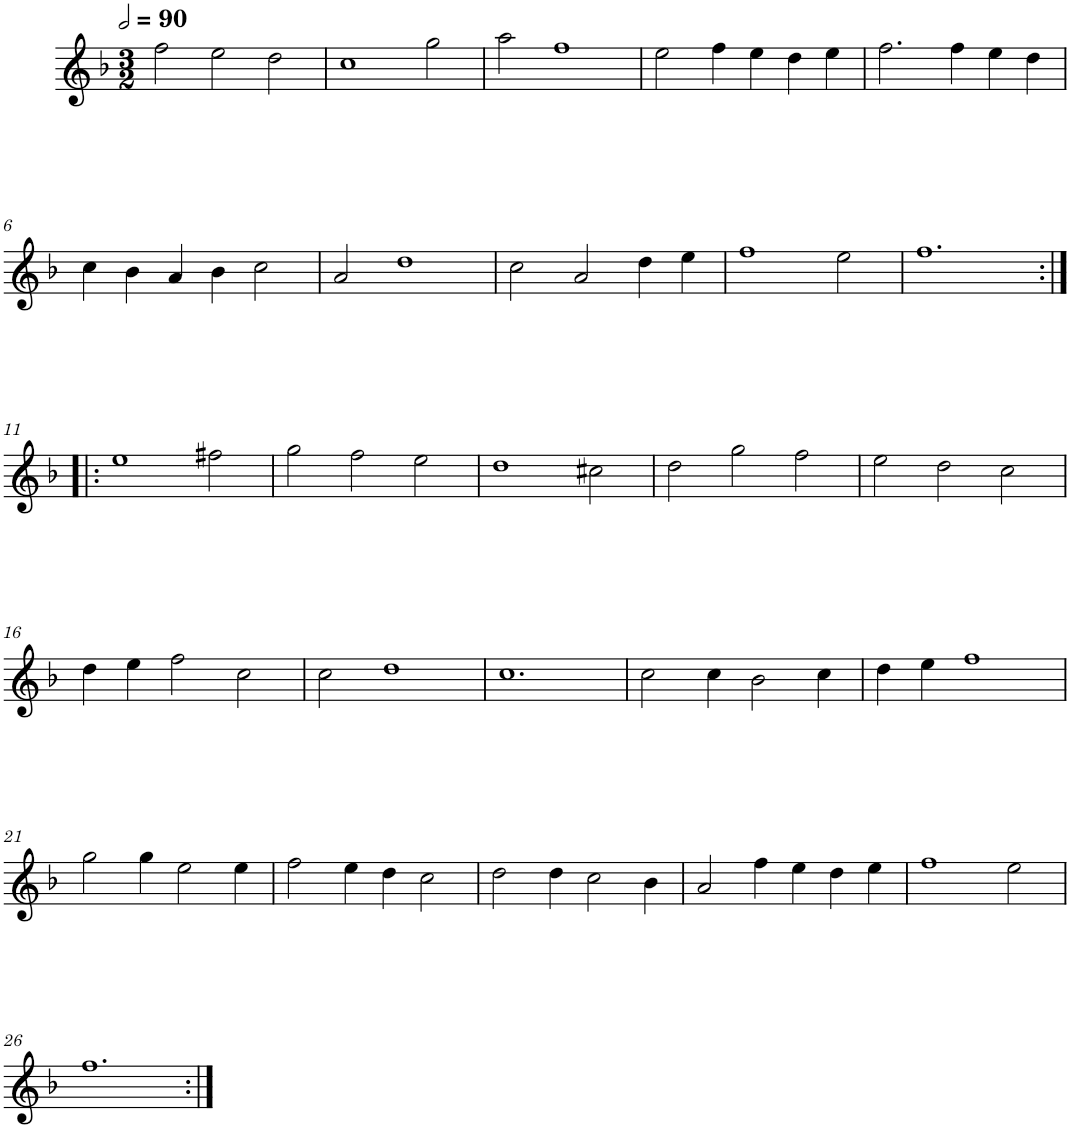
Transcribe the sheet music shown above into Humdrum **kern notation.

**kern
*part1
*staff1
*I"Trois parties
*clefG2
*k[b-]
*M3/2
*MM180
=1
2ff\
2ee\
2dd\
=2
1cc
2gg\
=3
2aa\
1ff
=4
2ee\
4ff\
4ee\
4dd\
4ee\
=5
2.ff\
4ff\
4ee\
4dd\
!!LO:LB:g=z
=6
4cc\
4b-\
4a/
4b-\
2cc\
=7
2a/
1dd
=8
2cc\
2a/
4dd\
4ee\
=9
1ff
2ee\
=10
1.ff
!!LO:LB:g=z
=11:|!|:
1ee
2ff#X\
=12
2gg\
2ff\
2ee\
=13
1dd
2cc#X\
=14
2dd\
2gg\
2ff\
=15
2ee\
2dd\
2cc\
!!LO:LB:g=z
=16
4dd\
4ee\
2ff\
2cc\
=17
2cc\
1dd
=18
1.cc
=19
2cc\
4cc\
2b-\
4cc\
=20
4dd\
4ee\
1ff
!!LO:LB:g=z
=21
2gg\
4gg\
2ee\
4ee\
=22
2ff\
4ee\
4dd\
2cc\
=23
2dd\
4dd\
2cc\
4b-\
=24
2a/
4ff\
4ee\
4dd\
4ee\
=25
1ff
2ee\
!!LO:LB:g=z
=26
1.ff
=:|!
*-
